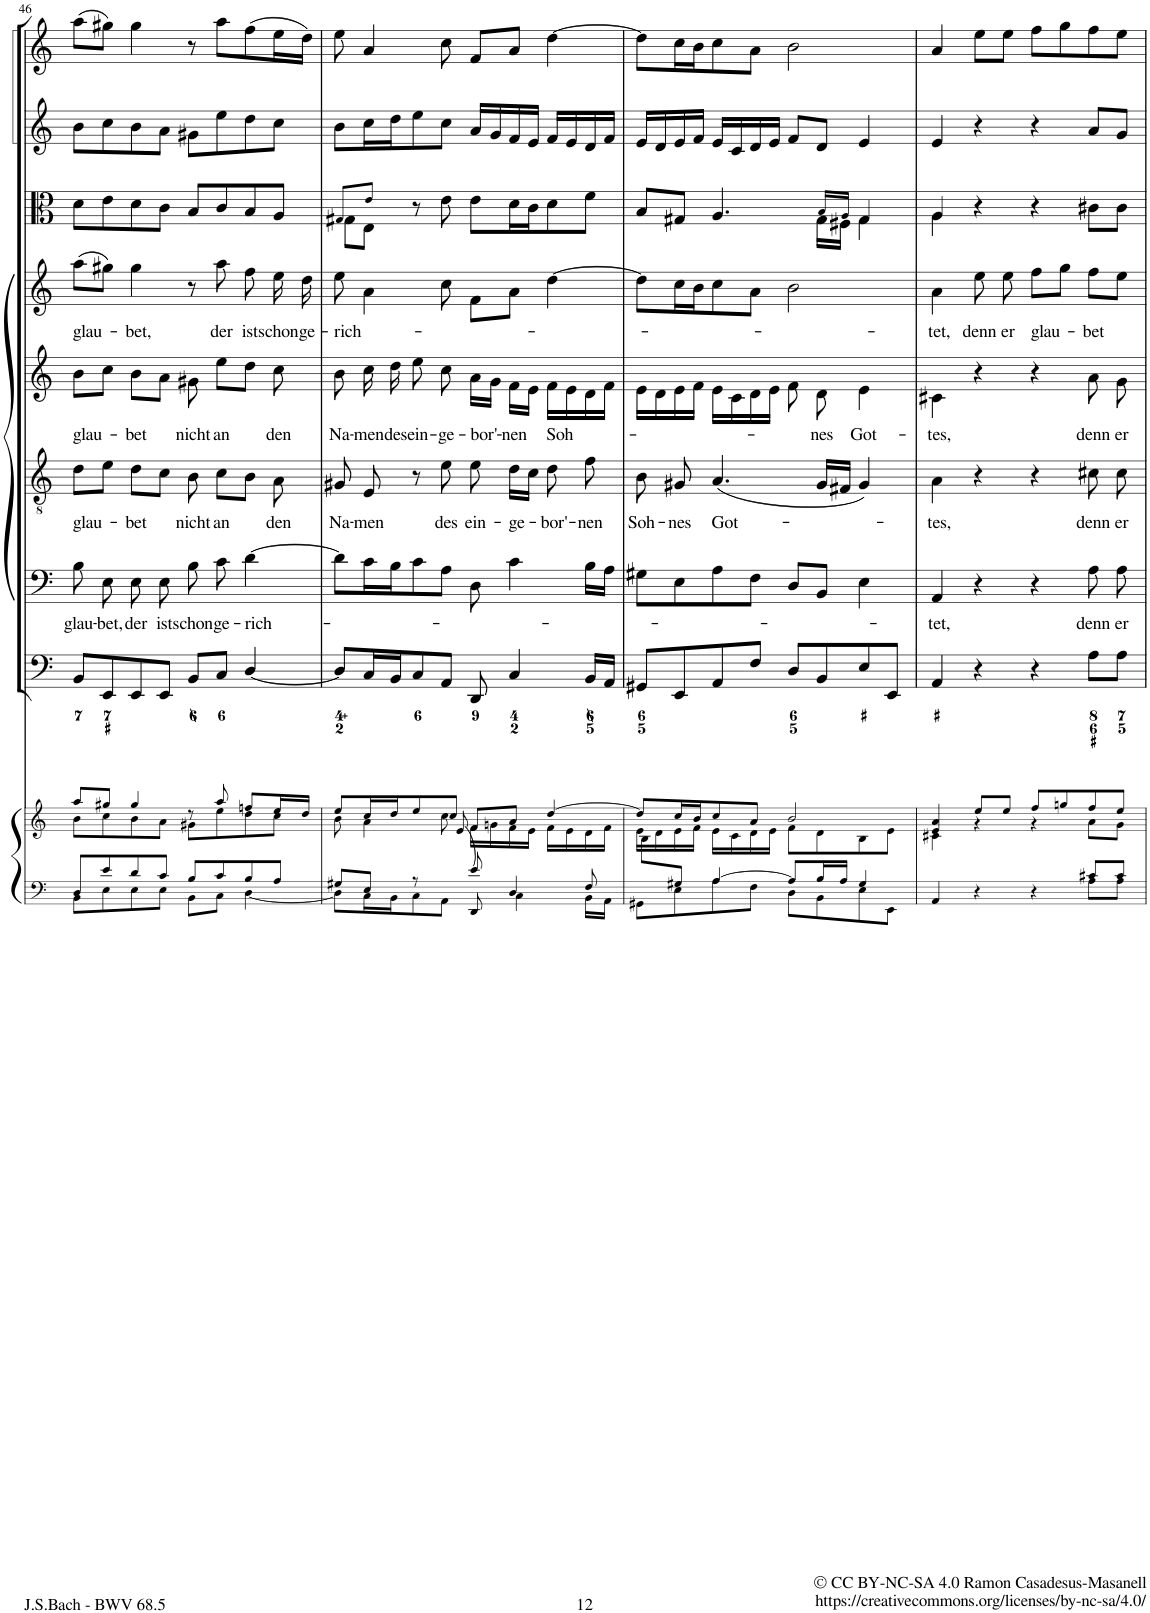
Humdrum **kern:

**kern	**kern	**kern	**kern	**text	**kern	**text	**kern	**text	**kern	**text	**kern	**kern	**kern
*part9	*part9	*part8	*part7	*part7	*part6	*part6	*part5	*part5	*part4	*part4	*part3	*part2	*part1
*staff10	*staff9	*staff8	*staff7	*staff7	*staff6	*staff6	*staff5	*staff5	*staff4	*staff4	*staff3	*staff2	*staff1
*I"Piano reduction	*	*I"Continuo	*I"Basso. Trombone III. col Basso.	*	*I"Tenore. Trombone II. col Tenore.	*	*I"Alto	*	*I"Soprano	*	*I"Taille Viola	*I"Oboe II. Violino II.	*I"Oboe I. Violino I.
*I'Pno	*	*	*	*	*	*	*	*	*	*	*	*I'Ob	*I'Ob
!!LO:PB:g=z
*clefF4	*clefG2	*clefF4	*clefF4	*	*clefGv2	*	*clefG2	*	*clefG2	*	*clefC3	*clefG2	*clefG2
*k[]	*k[]	*k[]	*k[]	*	*k[]	*	*k[]	*	*k[]	*	*k[]	*k[]	*k[]
*M4/4	*M4/4	*M4/4	*M4/4	*	*M4/4	*	*M4/4	*	*M4/4	*	*M4/4	*M4/4	*M4/4
*met(c)	*met(c)	*met(c)	*met(c)	*	*met(c)	*	*met(c)	*	*met(c)	*	*met(c)	*met(c)	*met(c)
=46	=46	=46	=46	=46	=46	=46	=46	=46	=46	=46	=46	=46	=46
*^	*^	*	*	*	*	*	*	*	*	*	*	*	*
!	!	!	!	!	!	!LO:LY:b	!	!LO:LY:b	!	!LO:LY:b	!	!LO:LY:b	!	!	!
8D/L	8BB\L	8aa/L	8b\L	8BB/L	8B\	glau-	8d\L	glau-	8b\L	glau-	(8aa\L	glau-	8d\L	8b\L	(8aa\L
!	!	!	!	!	!	!LO:LY:b	!	!	!	!	!	!	!	!	!
8e/	8E\	8gg#X/J	8cc\	8EE/	8E\	-bet,	8e\J	.	8cc\J	.	8gg#X\J)	.	8e\	8cc\	8gg#X\J)
!	!	!	!	!	!	!LO:LY:b	!	!LO:LY:b	!	!LO:LY:b	!	!LO:LY:b	!	!	!
8d/	8E\	4gg#/	8b\	8EE/	8E\	der	8d\L	-bet	8b\L	-bet	4gg#\	-bet,	8d\	8b\	4gg#\
!	!	!	!	!	!	!LO:LY:b	!	!	!	!	!	!	!	!	!
8c/J	8E\J	.	8a\J	8EE/J	8E\	ist	8c\J	.	8a\J	.	.	.	8c\J	8a\J	.
!	!	!	!	!	!	!LO:LY:b	!	!LO:LY:b	!	!LO:LY:b	!	!	!	!	!
8B/L	8BB\L	8r	8g#X\L	8BB/L	8B\	schon	8B\	nicht	8g#X\	nicht	8r	.	8B/L	8g#X\L	8r
!	!	!	!	!	!	!LO:LY:b	!	!LO:LY:b	!	!LO:LY:b	!	!LO:LY:b	!	!	!
8c/	8C\J	8aa/	8ee\	8C/J	8c\	ge-	8c\L	an	8ee\L	an	8aa\	der	8c/	8ee\	8aa\L
!	!	!	!	!	!	!LO:LY:b	!	!	!	!	!	!LO:LY:b	!	!	!
8B/	[4D\	8ffn/L	8dd\	[4D/	[4d\	-rich-	8B\J	.	8dd\J	.	8ff\	ist	8B/	8dd\	(8ff\
!	!	!	!	!	!	!	!	!LO:LY:b	!	!LO:LY:b	!	!LO:LY:b	!	!	!
8A/J	.	16ee/L	8cc\J	.	.	.	8A\	den	8cc\	den	16ee\	schon	8A/J	8cc\J	16ee\L
!	!	!	!	!	!	!	!	!	!	!	!	!LO:LY:b	!	!	!
.	.	16dd/JJ	.	.	.	.	.	.	.	.	16dd\	ge-	.	.	16dd\JJ)
=47	=47	=47	=47	=47	=47	=47	=47	=47	=47	=47	=47	=47	=47	=47	=47
*	*	*	*^	*	*	*	*	*	*	*	*	*	*	*	*
!	!	!	!	!	!	!	!	!	!LO:LY:b	!	!LO:LY:b	!	!LO:LY:b	!	!	!
*	*	*	*	*	*	*	*	*	*	*	*	*	*	*^	*	*
8G#X/L	8D\L]	8ee/L	8b\	4.ryy	8D/L]	8d\L]	.	8G#X/	Na-	8b\	Na-	8ee\	rich-	8G!/L	8G#X\L	8b\L	8ee\
!	!	!	!	!	!	!	!	!	!LO:LY:b	!	!LO:LY:b	!	!	!	!	!	!
8E/J	16C\L	16cc/L	4a\	.	16C/L	16c\L	.	8E/	-men	16cc\	-men	4a\	.	8e!/J	8E\J	16cc\L	4a/
!	!	!	!	!	!	!	!	!	!	!	!LO:LY:b	!	!	!	!	!	!
.	16BB\J	16dd/J	.	.	16BB/J	16B\J	.	.	.	16dd\	des	.	.	.	.	16dd\J	.
!	!	!	!	!	!	!	!	!	!	!	!LO:LY:b	!	!	!	!	!	!
8r	8C\	8ee/	.	.	8C/	8c\	.	8r	.	8ee\	ein-	.	.	8r	8ryy	8ee\	.
!	!	!	!	!	!	!	!	!	!LO:LY:b	!	!LO:LY:b	!	!	!	!	!	!
8ryy	8AA\J	8cc/J	8cc\	[8e/	8AA/J	8A\J	.	8e\	des	8cc\	-ge-	8cc\	.	2ryy	8e\	8cc\J	8cc\
!	!	!	!	!	!	!	!	!	!LO:LY:b	!	!LO:LY:b	!	!	!	!	!	!
8e/]	8DD/	8f/L	16f\LL	2ryy	8DD/	8D\	.	8e\	ein-	16a\LL	-bor'-	8f\L	.	.	8e\L	16a/LL	8f/L
.	.	.	16gn\	.	.	.	.	.	.	16g\JJ	.	.	.	.	.	16g/	.
!	!	!	!	!	!	!	!	!	!LO:LY:b	!	!LO:LY:b	!	!	!	!	!	!
4D/	4C\	8a/J	16f\	.	4C/	4c\	.	16d\LL	-ge-	16f\LL	-nen	8a\J	.	.	16d\L	16f/	8a/J
.	.	.	16e\JJ	.	.	.	.	16c\JJ	.	16e\JJ	.	.	.	.	16c\J	16e/JJ	.
!	!	!	!	!	!	!	!	!	!LO:LY:b	!	!LO:LY:b	!	!	!	!	!	!
.	.	[4dd/	16f\LL	.	.	.	.	8d\	-bor'-	16f\LL	Soh-	[4dd\	.	.	8d\	16f/LL	[4dd\
.	.	.	16e\	.	.	.	.	.	.	16e\	.	.	.	.	.	16e/	.
!	!	!	!	!	!	!	!	!	!LO:LY:b	!	!	!	!	!	!	!	!
8F/	16BB\LL	.	16d\	.	16BB/LL	16B\LL	.	8f\	-nen	16d\	.	.	.	8ryy	8f\J	16d/	.
.	16AA\JJ	.	16f\JJ	.	16AA/JJ	16A\JJ	.	.	.	16f\JJ	.	.	.	.	.	16f/JJ	.
=48	=48	=48	=48	=48	=48	=48	=48	=48	=48	=48	=48	=48	=48	=48	=48	=48	=48
!	!	!	!	!	!	!	!	!	!LO:LY:b	!	!	!	!	!	!	!	!
8ryy	8GG#X\L	8dd/L]	16e\LL	8B\L	8GG#X/L	8G#X\L	.	8B\	Soh-	16e\LL	.	8dd\L]	.	8B/L	8ryy	16e/LL	8dd\L]
.	.	.	16d\	.	.	.	.	.	.	16d\	.	.	.	.	.	16d/	.
*	*	*	*	*	*	*	*	*	*	*	*	*	*	*v	*v	*	*
!	!	!	!	!	!	!	!	!	!LO:LY:b	!	!	!	!	!	!	!
8G#X/J	8E\	16cc/L	16e\	2..ryy	8EE/	8E\	.	8G#X/	-nes	16e\	.	16cc\L	.	8G#X/J	16e/	16cc\L
.	.	16b/J	16f\JJ	.	.	.	.	.	.	16f\JJ	.	16b\J	.	.	16f/JJ	16b\J
!	!	!	!	!	!	!	!	!	!LO:LY:b	!	!	!	!	!	!	!
[4A/	8A\	8cc/	16e\LL	.	8AA/	8A\	.	(4.A/	Got-	16e\LL	.	8cc\	.	4.A/	16e/LL	8cc\
.	.	.	16c\	.	.	.	.	.	.	16c\	.	.	.	.	16c/	.
.	8F\J	8a/J	16d\	.	8F/J	8F\J	.	.	.	16d\	.	8a\J	.	.	16d/	8a\J
.	.	.	16e\JJ	.	.	.	.	.	.	16e\JJ	.	.	.	.	16e/JJ	.
8A/L]	8D\L	2b/	8f\L	.	8D/L	8D/L	.	.	.	8f\	.	2b\	.	.	8f/L	2b\
!	!	!	!	!	!	!	!	!	!	!	!LO:LY:b	!	!	!	!	!
*	*	*	*	*	*	*	*	*	*	*	*	*	*	*^	*	*
16B/L	8BB\	.	8d\	.	8BB/	8BB/J	.	16G#/LL	.	8d\	-nes	.	.	16B!/LL	16G#\LL	8d/J	.
16A/JJ	.	.	.	.	.	.	.	16F#X/JJ	.	.	.	.	.	16A!/JJ	16F#X\JJ	.	.
!	!	!	!	!	!	!	!	!	!	!	!LO:LY:b	!	!	!	!	!	!
4G#/	8E\	.	8B\	.	8E/	4E\	.	4G#/)	.	4e\	Got-	.	.	4G#!/	4G#\	4e/	.
.	8EE\J	.	8e\J	.	8EE/J	.	.	.	.	.	.	.	.	.	.	.	.
*	*	*	*v	*v	*	*	*	*	*	*	*	*	*	*	*	*	*
=49	=49	=49	=49	=49	=49	=49	=49	=49	=49	=49	=49	=49	=49	=49	=49	=49
!	!	!	!	!	!	!LO:LY:b	!	!LO:LY:b	!	!LO:LY:b	!	!LO:LY:b	!	!	!	!
4AA/	4ryy	4e/ 4a/	4c#X\	4AA/	4AA/	tet,	4A\	-tes,	4c#X\	-tes,	4a\	-tet,	4A!/	4A\	4e/	4a/
!	!	!	!	!	!	!	!	!	!	!	!	!LO:LY:b	!	!	!	!
4r	4ryy	8ee/L	4r	4r	4r	.	4r	.	4r	.	8ee\	denn	4r	4ryy	4r	8ee\L
!	!	!	!	!	!	!	!	!	!	!	!	!LO:LY:b	!	!	!	!
.	.	8ee/J	.	.	.	.	.	.	.	.	8ee\	er	.	.	.	8ee\J
!	!	!	!	!	!	!	!	!	!	!	!	!LO:LY:b	!	!	!	!
4r	4ryy	8ff/L	4r	4r	4r	.	4r	.	4r	.	8ff\L	glau-	4r	4ryy	4r	8ff\L
.	.	8ggn/	.	.	.	.	.	.	.	.	8gg\J	.	.	.	.	8gg\
!	!	!	!	!	!	!LO:LY:b	!	!LO:LY:b	!	!LO:LY:b	!	!LO:LY:b	!	!	!	!
8c#X/L	8A\L	8ff/	8a\L	8A\L	8A\	denn	8c#X\	denn	8a\	denn	8ff\L	-bet	8c#X\L	4ryy	8a/L	8ff\
!	!	!	!	!	!	!LO:LY:b	!	!LO:LY:b	!	!LO:LY:b	!	!	!	!	!	!
8c#/J	8A\J	8ee/J	8g\J	8A\J	8A\	er	8c#\	er	8g\	er	8ee\J	.	8c#\J	.	8g/J	8ee\J
*v	*v	*	*	*	*	*	*	*	*	*	*	*	*v	*v	*	*
*	*v	*v	*	*	*	*	*	*	*	*	*	*	*	*
=	=	=	=	=	=	=	=	=	=	=	=	=	=
*-	*-	*-	*-	*-	*-	*-	*-	*-	*-	*-	*-	*-	*-
